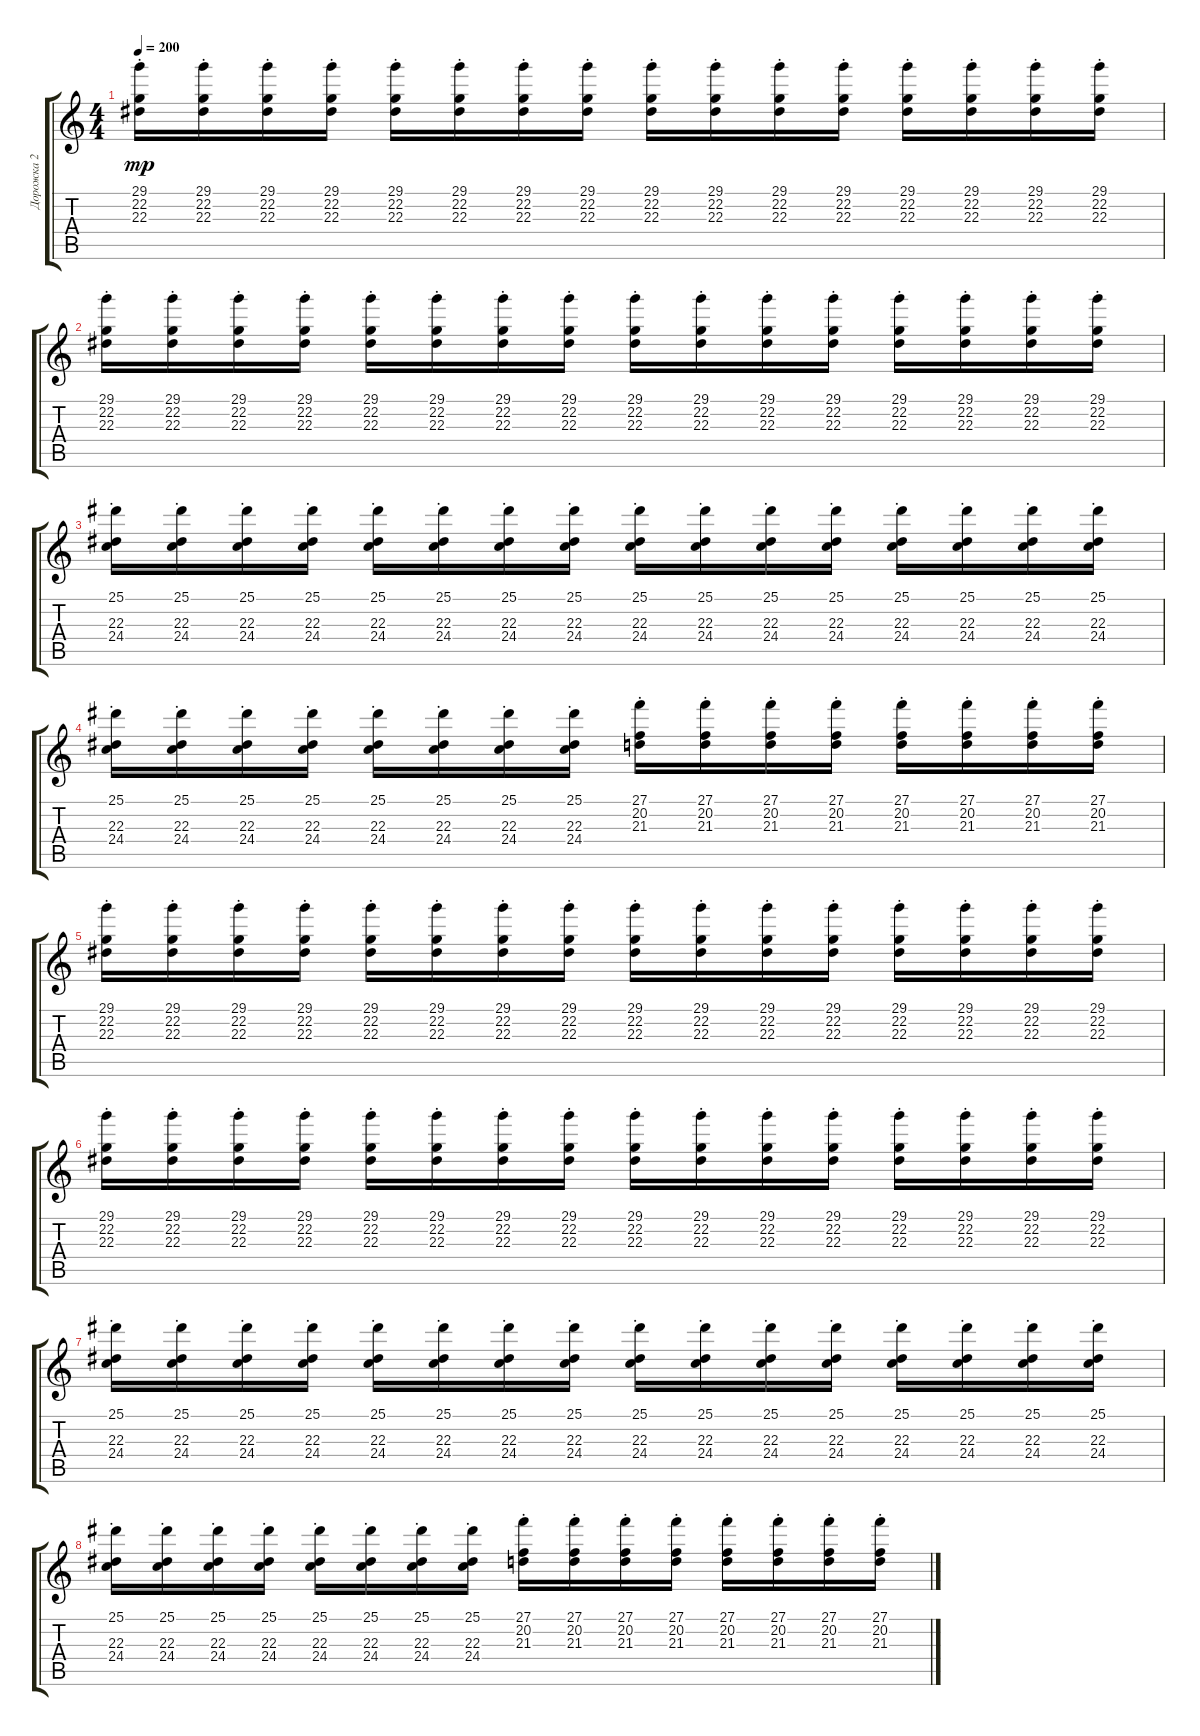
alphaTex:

\track ("Дорожка 2" "Дорожка 2") {instrument pad8sweep}
\staff {score tabs}
\tuning (D4 A3 F3 C3 G2 C2) {hide}
\ts (4 4)
\tempo 200
\clef g2
\ks c
(29.1 22.2{st} 22.3{st}).16{dy mp} (29.1 22.2{st} 22.3{st}).16 (29.1 22.2{st} 22.3{st}).16 (29.1 22.2{st} 22.3{st}).16 (29.1 22.2{st} 22.3{st}).16 (29.1 22.2{st} 22.3{st}).16 (29.1 22.2{st} 22.3{st}).16 (29.1 22.2{st} 22.3{st}).16 (29.1 22.2{st} 22.3{st}).16 (29.1 22.2{st} 22.3{st}).16 (29.1 22.2{st} 22.3{st}).16 (29.1 22.2{st} 22.3{st}).16 (29.1 22.2{st} 22.3{st}).16 (29.1 22.2{st} 22.3{st}).16 (29.1 22.2{st} 22.3{st}).16 (29.1 22.2{st} 22.3{st}).16 |
(29.1 22.2{st} 22.3{st}).16 (29.1 22.2{st} 22.3{st}).16 (29.1 22.2{st} 22.3{st}).16 (29.1 22.2{st} 22.3{st}).16 (29.1 22.2{st} 22.3{st}).16 (29.1 22.2{st} 22.3{st}).16 (29.1 22.2{st} 22.3{st}).16 (29.1 22.2{st} 22.3{st}).16 (29.1 22.2{st} 22.3{st}).16 (29.1 22.2{st} 22.3{st}).16 (29.1 22.2{st} 22.3{st}).16 (29.1 22.2{st} 22.3{st}).16 (29.1 22.2{st} 22.3{st}).16 (29.1 22.2{st} 22.3{st}).16 (29.1 22.2{st} 22.3{st}).16 (29.1 22.2{st} 22.3{st}).16 |
(25.1 22.3{st} 24.4{st}).16 (25.1 22.3{st} 24.4{st}).16 (25.1 22.3{st} 24.4{st}).16 (25.1 22.3{st} 24.4{st}).16 (25.1 22.3{st} 24.4{st}).16 (25.1 22.3{st} 24.4{st}).16 (25.1 22.3{st} 24.4{st}).16 (25.1 22.3{st} 24.4{st}).16 (25.1 22.3{st} 24.4{st}).16 (25.1 22.3{st} 24.4{st}).16 (25.1 22.3{st} 24.4{st}).16 (25.1 22.3{st} 24.4{st}).16 (25.1 22.3{st} 24.4{st}).16 (25.1 22.3{st} 24.4{st}).16 (25.1 22.3{st} 24.4{st}).16 (25.1 22.3{st} 24.4{st}).16 |
(25.1 22.3{st} 24.4{st}).16 (25.1 22.3{st} 24.4{st}).16 (25.1 22.3{st} 24.4{st}).16 (25.1 22.3{st} 24.4{st}).16 (25.1 22.3{st} 24.4{st}).16 (25.1 22.3{st} 24.4{st}).16 (25.1 22.3{st} 24.4{st}).16 (25.1 22.3{st} 24.4{st}).16 (27.1 20.2{st} 21.3{st}).16 (27.1 20.2{st} 21.3{st}).16 (27.1 20.2{st} 21.3{st}).16 (27.1 20.2{st} 21.3{st}).16 (27.1 20.2{st} 21.3{st}).16 (27.1 20.2{st} 21.3{st}).16 (27.1 20.2{st} 21.3{st}).16 (27.1 20.2{st} 21.3{st}).16 |
(29.1 22.2{st} 22.3{st}).16 (29.1 22.2{st} 22.3{st}).16 (29.1 22.2{st} 22.3{st}).16 (29.1 22.2{st} 22.3{st}).16 (29.1 22.2{st} 22.3{st}).16 (29.1 22.2{st} 22.3{st}).16 (29.1 22.2{st} 22.3{st}).16 (29.1 22.2{st} 22.3{st}).16 (29.1 22.2{st} 22.3{st}).16 (29.1 22.2{st} 22.3{st}).16 (29.1 22.2{st} 22.3{st}).16 (29.1 22.2{st} 22.3{st}).16 (29.1 22.2{st} 22.3{st}).16 (29.1 22.2{st} 22.3{st}).16 (29.1 22.2{st} 22.3{st}).16 (29.1 22.2{st} 22.3{st}).16 |
(29.1 22.2{st} 22.3{st}).16 (29.1 22.2{st} 22.3{st}).16 (29.1 22.2{st} 22.3{st}).16 (29.1 22.2{st} 22.3{st}).16 (29.1 22.2{st} 22.3{st}).16 (29.1 22.2{st} 22.3{st}).16 (29.1 22.2{st} 22.3{st}).16 (29.1 22.2{st} 22.3{st}).16 (29.1 22.2{st} 22.3{st}).16 (29.1 22.2{st} 22.3{st}).16 (29.1 22.2{st} 22.3{st}).16 (29.1 22.2{st} 22.3{st}).16 (29.1 22.2{st} 22.3{st}).16 (29.1 22.2{st} 22.3{st}).16 (29.1 22.2{st} 22.3{st}).16 (29.1 22.2{st} 22.3{st}).16 |
(25.1 22.3{st} 24.4{st}).16 (25.1 22.3{st} 24.4{st}).16 (25.1 22.3{st} 24.4{st}).16 (25.1 22.3{st} 24.4{st}).16 (25.1 22.3{st} 24.4{st}).16 (25.1 22.3{st} 24.4{st}).16 (25.1 22.3{st} 24.4{st}).16 (25.1 22.3{st} 24.4{st}).16 (25.1 22.3{st} 24.4{st}).16 (25.1 22.3{st} 24.4{st}).16 (25.1 22.3{st} 24.4{st}).16 (25.1 22.3{st} 24.4{st}).16 (25.1 22.3{st} 24.4{st}).16 (25.1 22.3{st} 24.4{st}).16 (25.1 22.3{st} 24.4{st}).16 (25.1 22.3{st} 24.4{st}).16 |
(25.1 22.3{st} 24.4{st}).16 (25.1 22.3{st} 24.4{st}).16 (25.1 22.3{st} 24.4{st}).16 (25.1 22.3{st} 24.4{st}).16 (25.1 22.3{st} 24.4{st}).16 (25.1 22.3{st} 24.4{st}).16 (25.1 22.3{st} 24.4{st}).16 (25.1 22.3{st} 24.4{st}).16 (27.1 20.2{st} 21.3{st}).16 (27.1 20.2{st} 21.3{st}).16 (27.1 20.2{st} 21.3{st}).16 (27.1 20.2{st} 21.3{st}).16 (27.1 20.2{st} 21.3{st}).16 (27.1 20.2{st} 21.3{st}).16 (27.1 20.2{st} 21.3{st}).16 (27.1 20.2{st} 21.3{st}).16
